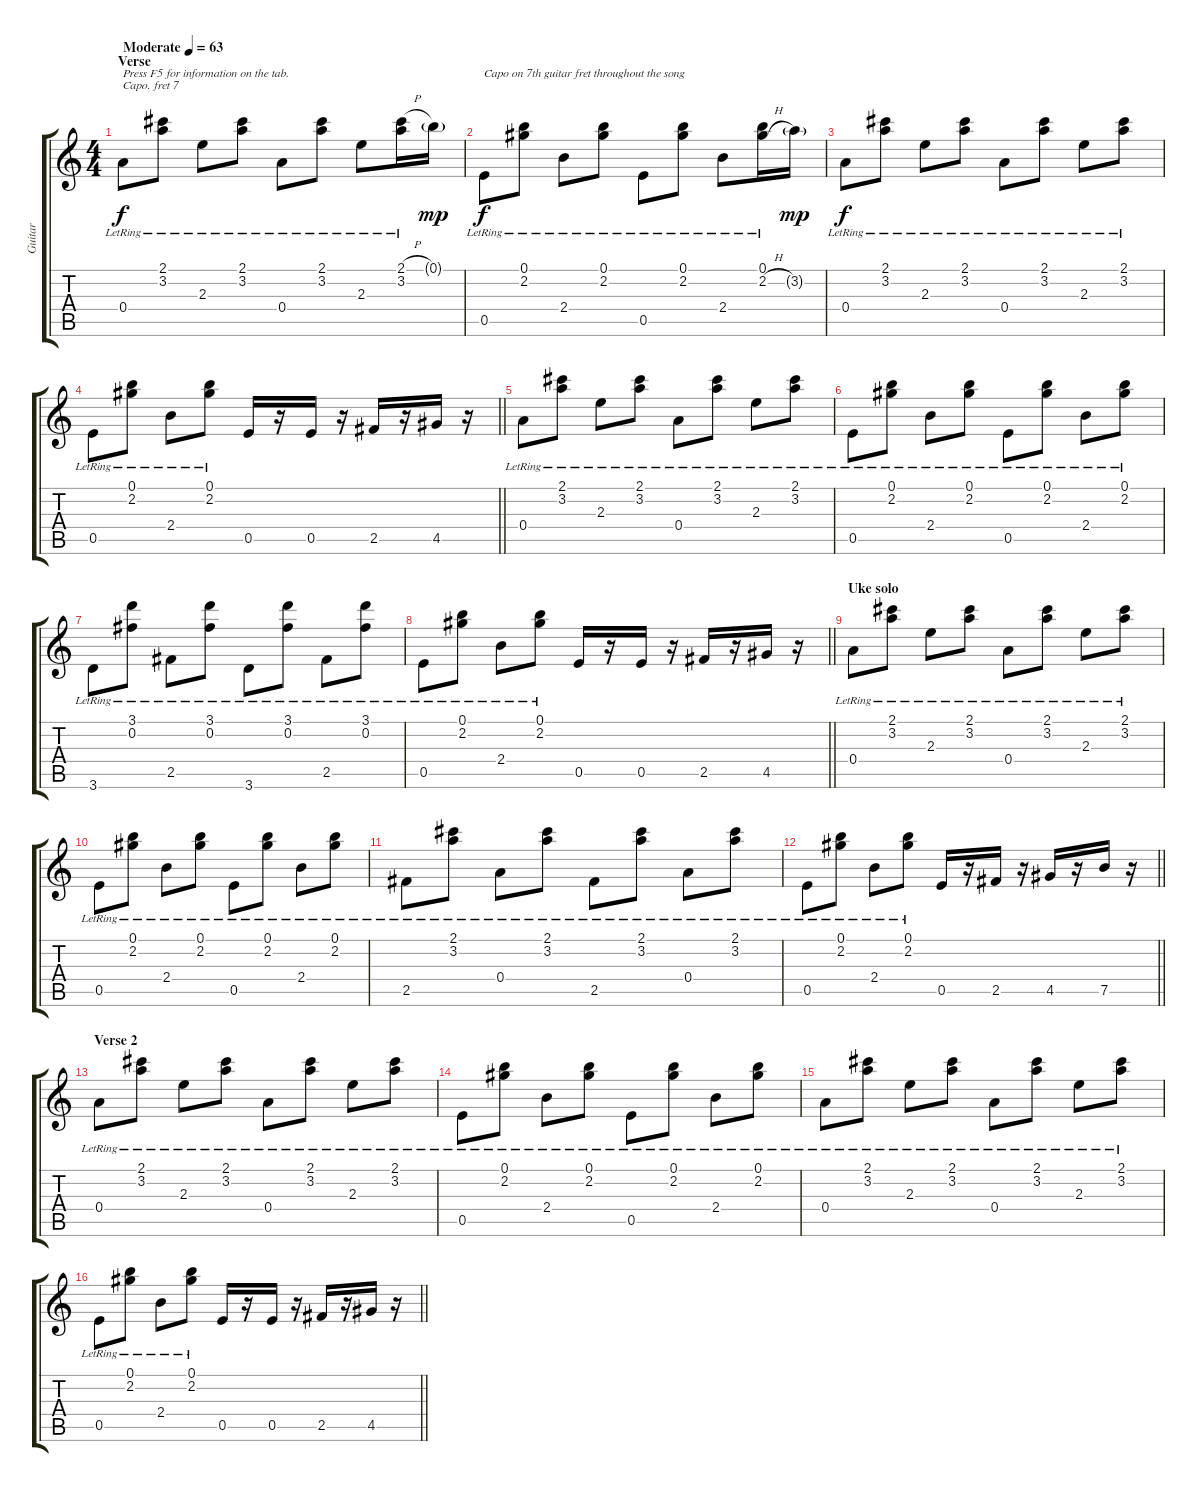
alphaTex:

\track ("Guitar" "Guitar") {instrument acousticguitarnylon}
\staff {score tabs}
\capo 7
\tuning (E4 B3 G3 D3 A2 E2) {hide}
\ts (4 4)
\section ("" "Verse")
\tempo (63 "Moderate")
\clef g2
\ks c
0.4{lr}.8{txt "Press F5 for information on the tab." dy f instrument acousticguitarnylon} (2.1{lr} 3.2{lr}).8 2.3{lr}.8 (2.1{lr} 3.2{lr}).8 0.4{lr}.8 (2.1{lr} 3.2{lr}).8 2.3{lr}.8 (2.1{h lr} 3.2{lr}).16 0.1{g}.16{dy mp} |
0.5{lr}.8{txt "Capo on 7th guitar fret throughout the song" dy f} (0.1{lr} 2.2{lr}).8 2.4{lr}.8 (0.1{lr} 2.2{lr}).8 0.5{lr}.8 (0.1{lr} 2.2{lr}).8 2.4{lr}.8 (0.1{lr} 2.2{h lr}).16 3.2{g}.16{dy mp} |
0.4{lr}.8{dy f} (2.1{lr} 3.2{lr}).8 2.3{lr}.8 (2.1{lr} 3.2{lr}).8 0.4{lr}.8 (2.1{lr} 3.2{lr}).8 2.3{lr}.8 (2.1{lr} 3.2{lr}).8 |
\barLineRight lightlight
0.5{lr}.8 (0.1{lr} 2.2{lr}).8 2.4{lr}.8 (0.1{lr} 2.2{lr}).8 0.5.16 r.16 0.5.16 r.16 2.5.16 r.16 4.5.16 r.16 |
0.4{lr}.8 (2.1{lr} 3.2{lr}).8 2.3{lr}.8 (2.1{lr} 3.2{lr}).8 0.4{lr}.8 (2.1{lr} 3.2{lr}).8 2.3{lr}.8 (2.1{lr} 3.2{lr}).8 |
0.5{lr}.8 (0.1{lr} 2.2{lr}).8 2.4{lr}.8 (0.1{lr} 2.2{lr}).8 0.5{lr}.8 (0.1{lr} 2.2{lr}).8 2.4{lr}.8 (0.1{lr} 2.2{lr}).8 |
3.6{lr}.8 (3.1{lr} 0.2{lr}).8 2.5{lr}.8 (3.1{lr} 0.2{lr}).8 3.6{lr}.8 (3.1{lr} 0.2{lr}).8 2.5{lr}.8 (3.1{lr} 0.2{lr}).8 |
\barLineRight lightlight
0.5{lr}.8 (0.1{lr} 2.2{lr}).8 2.4{lr}.8 (0.1{lr} 2.2{lr}).8 0.5.16 r.16 0.5.16 r.16 2.5.16 r.16 4.5.16 r.16 |
\section ("" "Uke solo")
0.4{lr}.8 (2.1{lr} 3.2{lr}).8 2.3{lr}.8 (2.1{lr} 3.2{lr}).8 0.4{lr}.8 (2.1{lr} 3.2{lr}).8 2.3{lr}.8 (2.1{lr} 3.2{lr}).8 |
0.5{lr}.8 (0.1{lr} 2.2{lr}).8 2.4{lr}.8 (0.1{lr} 2.2{lr}).8 0.5{lr}.8 (0.1{lr} 2.2{lr}).8 2.4{lr}.8 (0.1{lr} 2.2{lr}).8 |
2.5{lr}.8 (2.1{lr} 3.2{lr}).8 0.4{lr}.8 (2.1{lr} 3.2{lr}).8 2.5{lr}.8 (2.1{lr} 3.2{lr}).8 0.4{lr}.8 (2.1{lr} 3.2{lr}).8 |
\barLineRight lightlight
0.5{lr}.8 (0.1{lr} 2.2{lr}).8 2.4{lr}.8 (0.1{lr} 2.2{lr}).8 0.5.16 r.16 2.5.16 r.16 4.5.16 r.16 7.5.16 r.16 |
\section ("" "Verse 2")
0.4{lr}.8 (2.1{lr} 3.2{lr}).8 2.3{lr}.8 (2.1{lr} 3.2{lr}).8 0.4{lr}.8 (2.1{lr} 3.2{lr}).8 2.3{lr}.8 (2.1{lr} 3.2{lr}).8 |
0.5{lr}.8 (0.1{lr} 2.2{lr}).8 2.4{lr}.8 (0.1{lr} 2.2{lr}).8 0.5{lr}.8 (0.1{lr} 2.2{lr}).8 2.4{lr}.8 (0.1{lr} 2.2{lr}).8 |
0.4{lr}.8 (2.1{lr} 3.2{lr}).8 2.3{lr}.8 (2.1{lr} 3.2{lr}).8 0.4{lr}.8 (2.1{lr} 3.2{lr}).8 2.3{lr}.8 (2.1{lr} 3.2{lr}).8 |
\barLineRight lightlight
0.5{lr}.8 (0.1{lr} 2.2{lr}).8 2.4{lr}.8 (0.1{lr} 2.2{lr}).8 0.5.16 r.16 0.5.16 r.16 2.5.16 r.16 4.5.16 r.16
